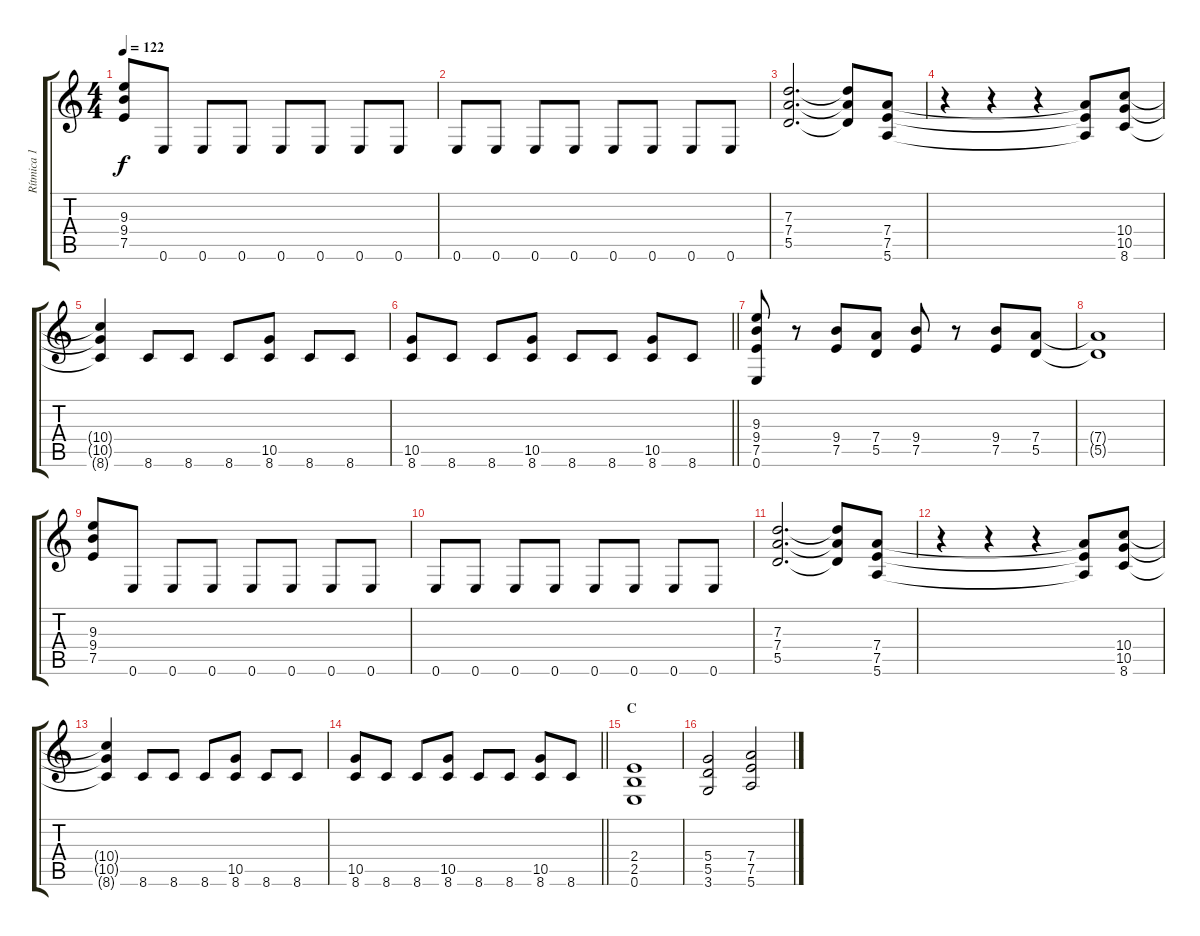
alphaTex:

\track ("Rítmica 1" "Rítmica 1") {instrument distortionguitar}
\staff {score tabs}
\tuning (E4 B3 G3 D3 A2 E2) {hide}
\ts (4 4)
\tempo 122
\clef g2
\ks c
(9.3 9.4 7.5).8{dy f} 0.6.8 0.6.8 0.6.8 0.6.8 0.6.8 0.6.8 0.6.8 |
0.6.8 0.6.8 0.6.8 0.6.8 0.6.8 0.6.8 0.6.8 0.6.8 |
(7.3 7.4 5.5).2{d} (7.3{t} 7.4{t} 5.5{t}).8 (7.4 7.5 5.6).8 |
r.4 r.4 r.4 (7.4{t} 7.5{t} 5.6{t}).8 (10.4 10.5 8.6).8 |
(10.4{t} 10.5{t} 8.6{t}).4 8.6.8 8.6.8 8.6.8 (10.5 8.6).8 8.6.8 8.6.8 |
\barLineRight lightlight
(10.5 8.6).8 8.6.8 8.6.8 (10.5 8.6).8 8.6.8 8.6.8 (10.5 8.6).8 8.6.8 |
(9.3 9.4 7.5 0.6).8 r.8 (9.4 7.5).8 (7.4 5.5).8 (9.4 7.5).8 r.8 (9.4 7.5).8 (7.4 5.5).8 |
(7.4{t} 5.5{t}).1 |
(9.3 9.4 7.5).8 0.6.8 0.6.8 0.6.8 0.6.8 0.6.8 0.6.8 0.6.8 |
0.6.8 0.6.8 0.6.8 0.6.8 0.6.8 0.6.8 0.6.8 0.6.8 |
(7.3 7.4 5.5).2{d} (7.3{t} 7.4{t} 5.5{t}).8 (7.4 7.5 5.6).8 |
r.4 r.4 r.4 (7.4{t} 7.5{t} 5.6{t}).8 (10.4 10.5 8.6).8 |
(10.4{t} 10.5{t} 8.6{t}).4 8.6.8 8.6.8 8.6.8 (10.5 8.6).8 8.6.8 8.6.8 |
\barLineRight lightlight
(10.5 8.6).8 8.6.8 8.6.8 (10.5 8.6).8 8.6.8 8.6.8 (10.5 8.6).8 8.6.8 |
\section ("" "C")
(2.4 2.5 0.6).1 |
(5.4 5.5 3.6).2 (7.4 7.5 5.6).2
